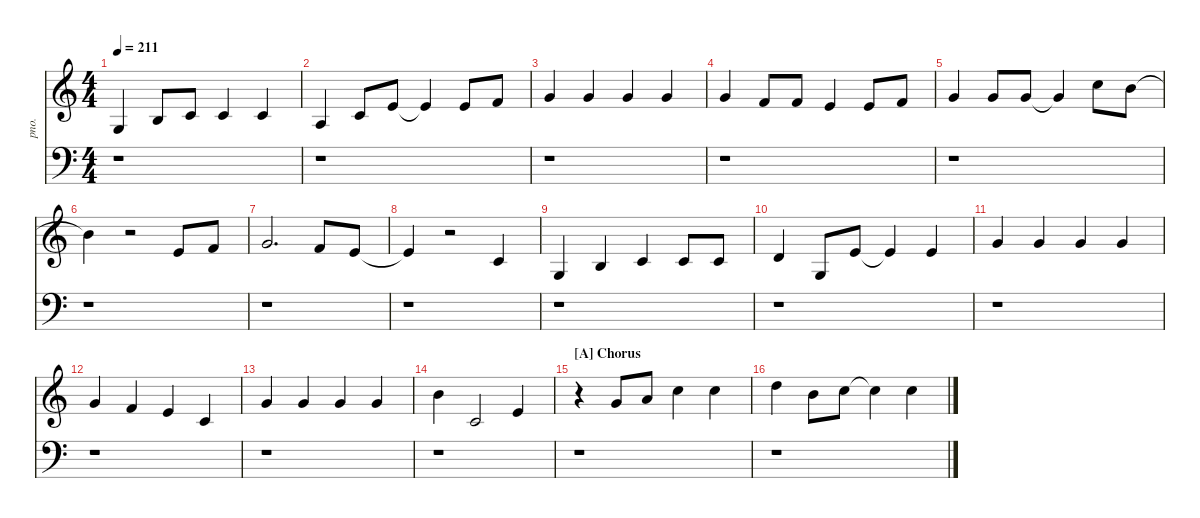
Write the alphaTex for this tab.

\defaultSystemsLayout 4
\hideDynamics
\bracketExtendMode nobrackets
\track ("Vocal" "pno.") {instrument acousticgrandpiano}
\staff {score}
\tuning (E4 B3 G3 D3 A2 E2)
\ts (4 4)
\tempo 211
\clef g2
\ks c
0.3.4{dy ff} 0.2.8 1.2.8 1.2.4 1.2.4 |
2.3.4 1.2.8 0.1.8 0.1{t}.4 0.1.8 1.1.8 |
3.1.4 3.1.4 3.1.4 3.1.4 |
3.1.4 1.1.8 1.1.8 0.1.4 0.1.8 1.1.8 |
3.1.4 3.1.8 3.1.8 3.1{t}.4 8.1.8 7.1.8 |
7.1{t}.4 r.2 0.1.8 1.1.8 |
3.1.2{d dy fff} 1.1.8{dy ff} 0.1.8 |
0.1{t}.4 r.2 1.2.4 |
0.3.4 0.2.4 1.2.4 1.2.8 1.2.8 |
3.2.4 0.3.8 0.1.8 0.1{t}.4 0.1.4 |
3.1.4 3.1.4 3.1.4 3.1.4 |
3.1.4 1.1.4 0.1.4 1.2.4 |
3.1.4 3.1.4 3.1.4 3.1.4 |
7.1.4 1.2.2 0.1.4 |
\section ("A" "Chorus")
r.4 3.1.8 5.1.8 8.1.4 8.1.4 |
10.1.4 7.1.8 8.1.8 8.1{t}.4 8.1.4
\staff {score}
\tuning (G2 D2 A1 E1 B0)
\clef f4
\ottava regular
\simile none
\ks c
r.1{dy f} |
r.1 |
r.1 |
r.1 |
r.1 |
r.1 |
r.1 |
r.1 |
r.1 |
r.1 |
r.1 |
r.1 |
r.1 |
r.1 |
r.1 |
r.1
